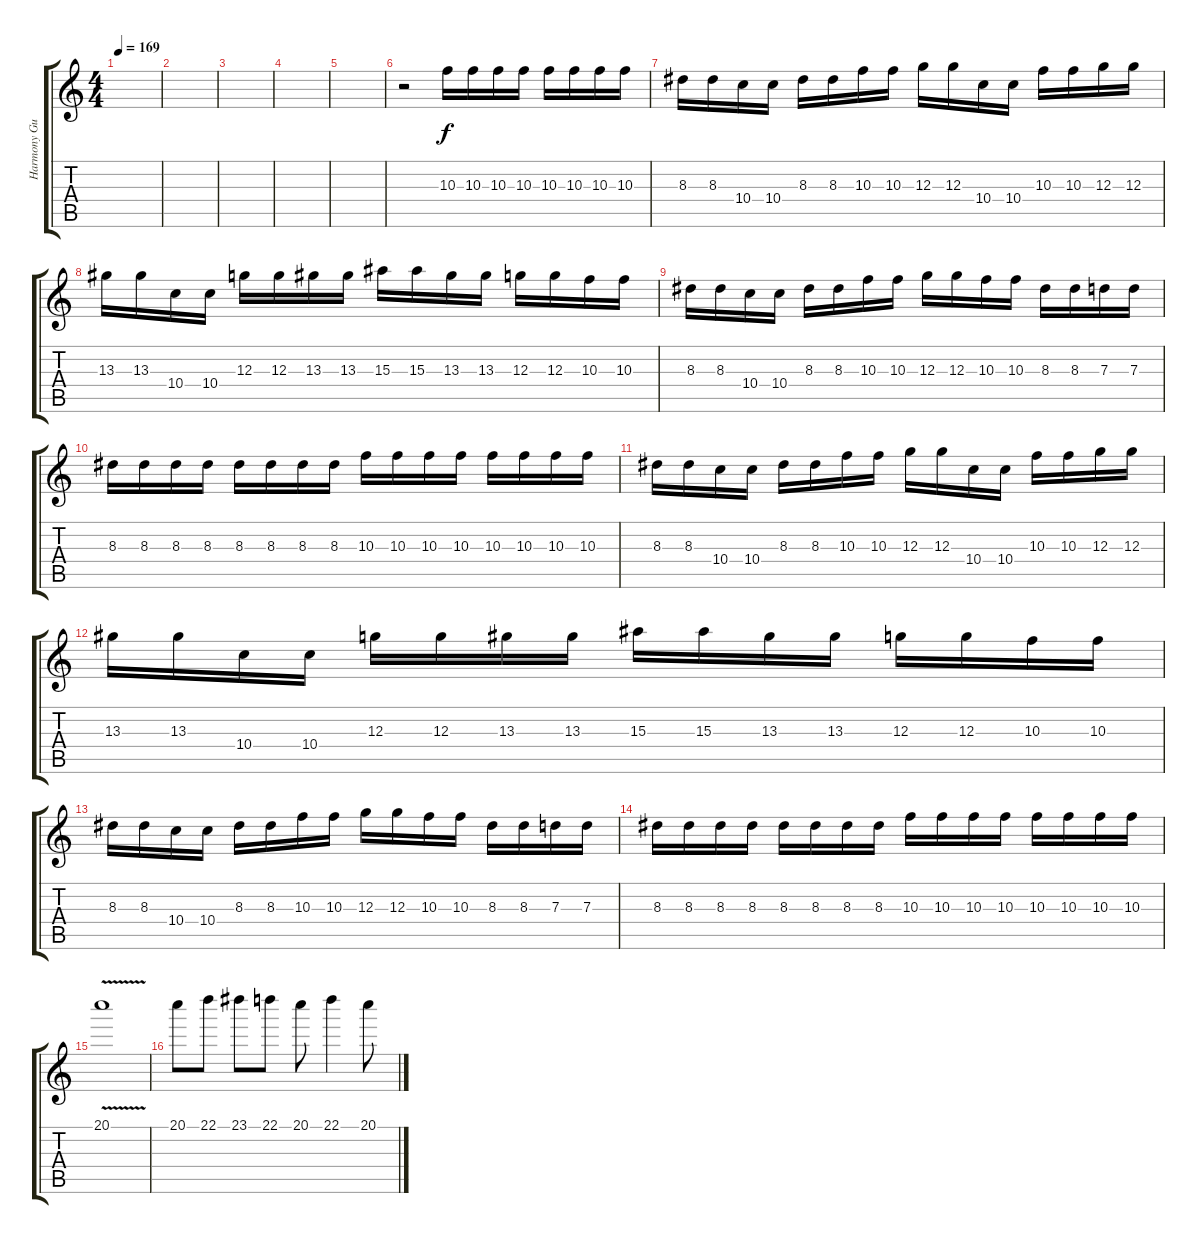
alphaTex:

\track ("Harmony Guitar" "Harmony Gu") {instrument distortionguitar}
\staff {score tabs}
\tuning (E4 B3 G3 D3 A2 E2) {hide}
\ts (4 4)
\tempo 169
\clef g2
\ks c
|
|
|
|
|
r.2 10.3.16 10.3.16 10.3.16 10.3.16 10.3.16 10.3.16 10.3.16 10.3.16 |
8.3.16 8.3.16 10.4.16 10.4.16 8.3.16 8.3.16 10.3.16 10.3.16 12.3.16 12.3.16 10.4.16 10.4.16 10.3.16 10.3.16 12.3.16 12.3.16 |
13.3.16 13.3.16 10.4.16 10.4.16 12.3.16 12.3.16 13.3.16 13.3.16 15.3.16 15.3.16 13.3.16 13.3.16 12.3.16 12.3.16 10.3.16 10.3.16 |
8.3.16 8.3.16 10.4.16 10.4.16 8.3.16 8.3.16 10.3.16 10.3.16 12.3.16 12.3.16 10.3.16 10.3.16 8.3.16 8.3.16 7.3.16 7.3.16 |
8.3.16 8.3.16 8.3.16 8.3.16 8.3.16 8.3.16 8.3.16 8.3.16 10.3.16 10.3.16 10.3.16 10.3.16 10.3.16 10.3.16 10.3.16 10.3.16 |
8.3.16 8.3.16 10.4.16 10.4.16 8.3.16 8.3.16 10.3.16 10.3.16 12.3.16 12.3.16 10.4.16 10.4.16 10.3.16 10.3.16 12.3.16 12.3.16 |
13.3.16 13.3.16 10.4.16 10.4.16 12.3.16 12.3.16 13.3.16 13.3.16 15.3.16 15.3.16 13.3.16 13.3.16 12.3.16 12.3.16 10.3.16 10.3.16 |
8.3.16 8.3.16 10.4.16 10.4.16 8.3.16 8.3.16 10.3.16 10.3.16 12.3.16 12.3.16 10.3.16 10.3.16 8.3.16 8.3.16 7.3.16 7.3.16 |
8.3.16 8.3.16 8.3.16 8.3.16 8.3.16 8.3.16 8.3.16 8.3.16 10.3.16 10.3.16 10.3.16 10.3.16 10.3.16 10.3.16 10.3.16 10.3.16 |
20.1{v}.1 |
20.1.8 22.1.8 23.1.8 22.1.8 20.1.8 22.1.4 20.1.8
